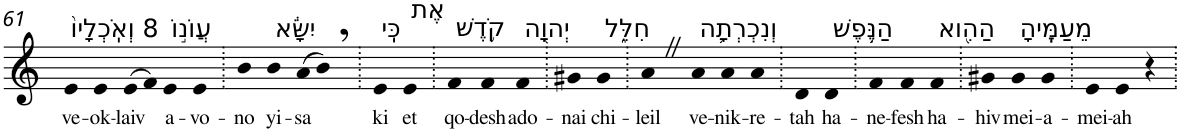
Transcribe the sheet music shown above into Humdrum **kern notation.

**kern	**text
*part1	*part1
*staff1	*staff1
*I"Piano	*
*I'Pno	*
!!LO:PB:g=z
*clefG2	*
*k[]	*
=61	=61
!LO:TX:a:t=8 וְאֹֽכְלָיו֙	!
!	!LO:LY:b
4e	ve-
!	!LO:LY:b
4e	-ok-
!	!LO:LY:b
(>8e	-laiv
8f)	.
!LO:TX:a:t=עֲוֺנ֣וֹ	!
!	!LO:LY:b
4e	a-
!	!LO:LY:b
4e	-vo-
=62.	=62.
!	!LO:LY:b
4b	-no
!LO:TX:a:t=יִשָּׂ֔א	!
!	!LO:LY:b
4b	yi-
!	!LO:LY:b
(>8a	-sa
8b,)	.
=63.	=63.
!LO:TX:a:t=כִּֽי	!
!	!LO:LY:b
4e	ki
!LO:TX:a:t=אֶת	!
!	!LO:LY:b
4e	et
=64.	=64.
!LO:TX:a:t=קֹ֥דֶשׁ	!
!	!LO:LY:b
4f	qo-
!	!LO:LY:b
4f	-desh
!LO:TX:a:t=יְהוָ֖ה	!
!	!LO:LY:b
4f	ado-
=65.	=65.
!	!LO:LY:b
4g#X	-nai
!LO:TX:a:t=חִלֵּ֑ל	!
!	!LO:LY:b
4g#	chi-
=66.	=66.
!	!LO:LY:b
4aZ	-leil
!LO:TX:a:t=וְנִכְרְתָ֛ה	!
!	!LO:LY:b
4a	ve-
!	!LO:LY:b
4a	-nik-
!	!LO:LY:b
4a	-re-
=67.	=67.
!	!LO:LY:b
4d	-tah
!LO:TX:a:t=הַנֶּ֥פֶשׁ	!
!	!LO:LY:b
4d	ha-
=68.	=68.
!	!LO:LY:b
4f	-ne-
!	!LO:LY:b
4f	-fesh
!LO:TX:a:t=הַהִ֖וא	!
!	!LO:LY:b
4f	ha-
=69.	=69.
!	!LO:LY:b
4g#X	-hiv
!LO:TX:a:t=מֵעַמֶּֽיהָ	!
!	!LO:LY:b
4g#	mei-
!	!LO:LY:b
4g#	-a-
=70.	=70.
!	!LO:LY:b
4e	-mei-
!	!LO:LY:b
4e	-ah
4r	.
=.	=.
*-	*-
